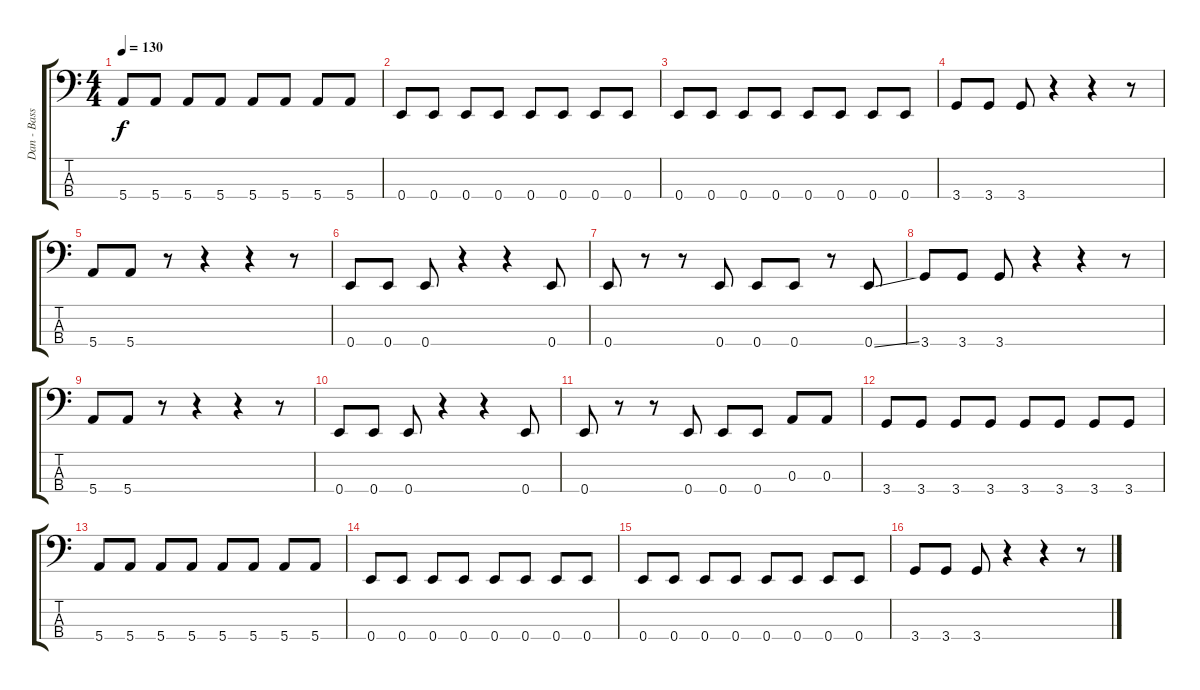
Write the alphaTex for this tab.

\track ("Dan - Bass" "Dan - Bass") {instrument electricbasspick}
\staff {score tabs}
\tuning (G2 D2 A1 E1) {hide}
\ts (4 4)
\tempo 130
\clef f4
\ks c
5.4.8{dy f} 5.4.8 5.4.8 5.4.8 5.4.8 5.4.8 5.4.8 5.4.8 |
0.4.8 0.4.8 0.4.8 0.4.8 0.4.8 0.4.8 0.4.8 0.4.8 |
0.4.8 0.4.8 0.4.8 0.4.8 0.4.8 0.4.8 0.4.8 0.4.8 |
3.4.8 3.4.8 3.4.8 r.4 r.4 r.8 |
5.4.8 5.4.8 r.8 r.4 r.4 r.8 |
0.4.8 0.4.8 0.4.8 r.4 r.4 0.4.8 |
0.4.8 r.8 r.8 0.4.8 0.4.8 0.4.8 r.8 0.4{ss}.8 |
3.4.8 3.4.8 3.4.8 r.4 r.4 r.8 |
5.4.8 5.4.8 r.8 r.4 r.4 r.8 |
0.4.8 0.4.8 0.4.8 r.4 r.4 0.4.8 |
0.4.8 r.8 r.8 0.4.8 0.4.8 0.4.8 0.3.8 0.3.8 |
3.4.8 3.4.8 3.4.8 3.4.8 3.4.8 3.4.8 3.4.8 3.4.8 |
5.4.8 5.4.8 5.4.8 5.4.8 5.4.8 5.4.8 5.4.8 5.4.8 |
0.4.8 0.4.8 0.4.8 0.4.8 0.4.8 0.4.8 0.4.8 0.4.8 |
0.4.8 0.4.8 0.4.8 0.4.8 0.4.8 0.4.8 0.4.8 0.4.8 |
3.4.8 3.4.8 3.4.8 r.4 r.4 r.8
